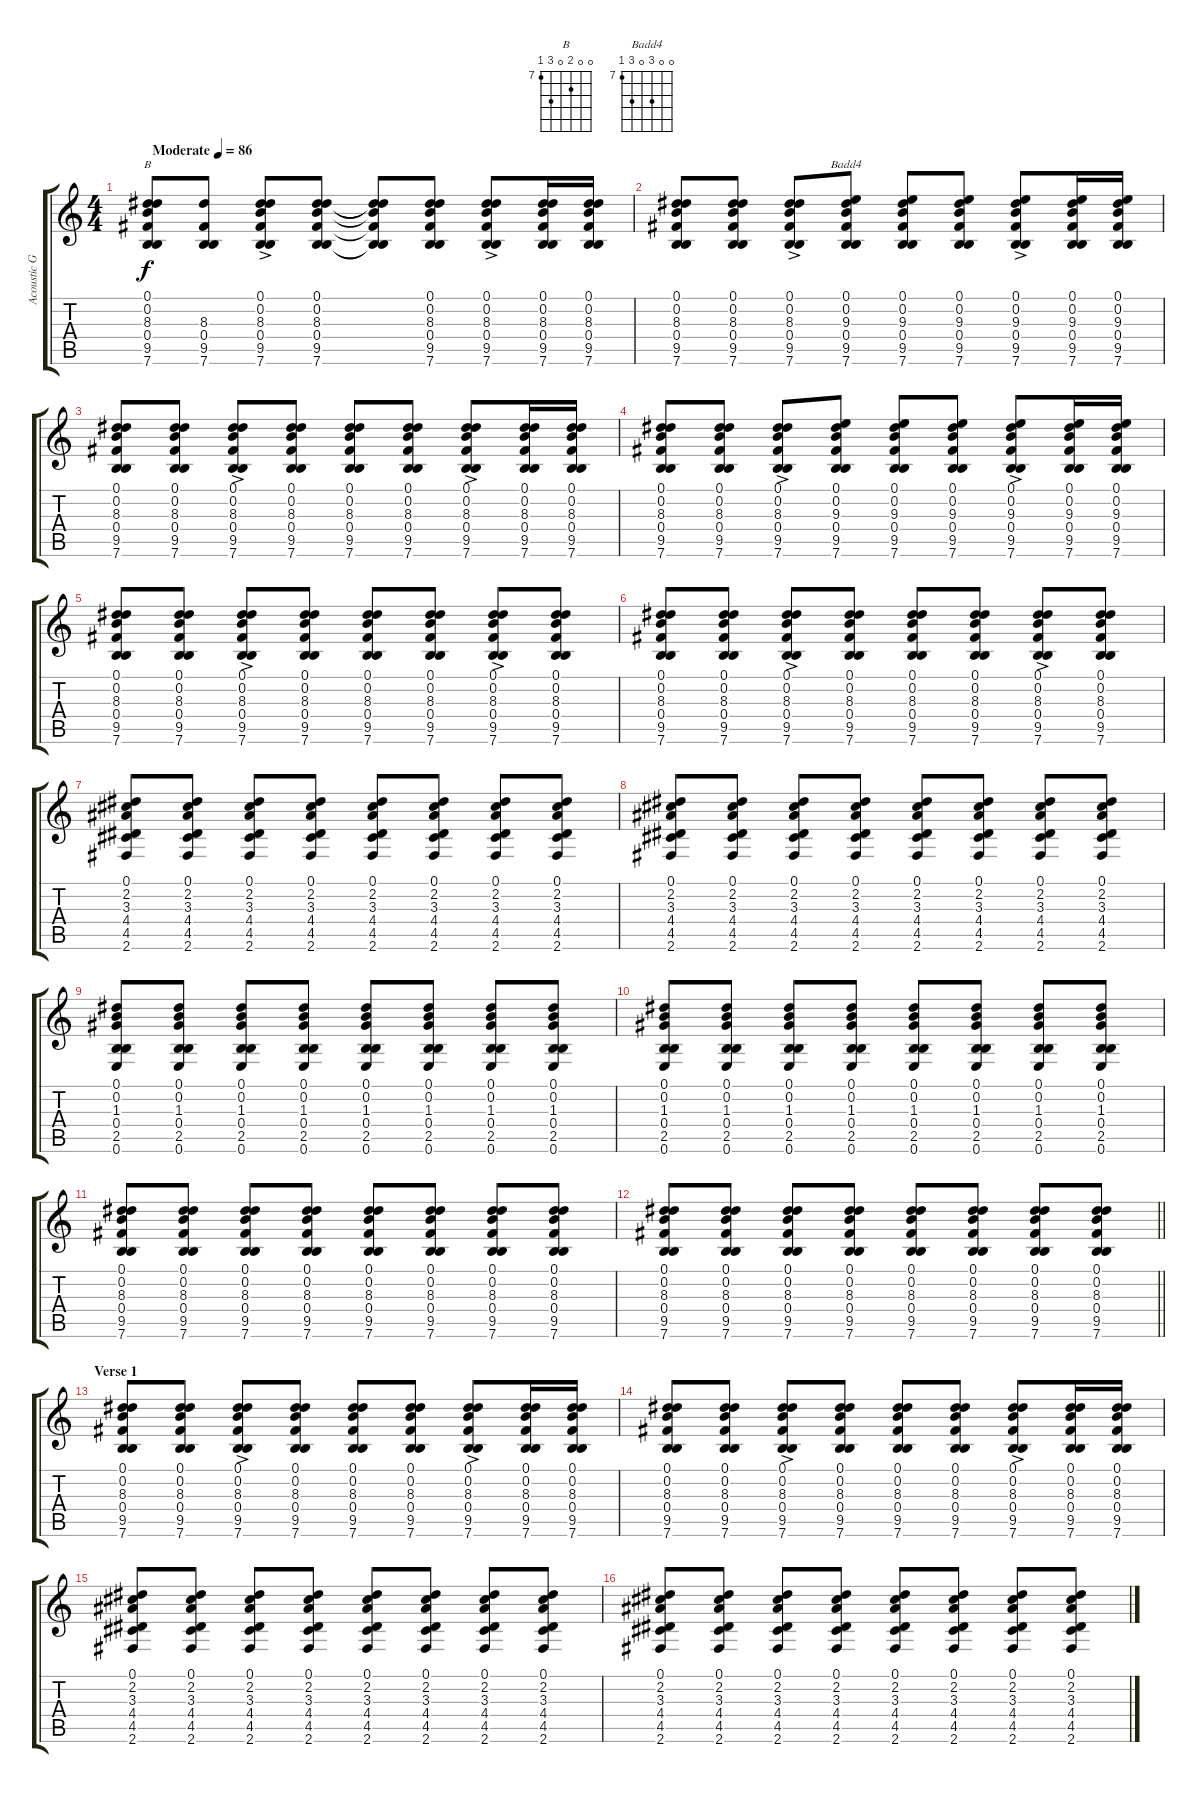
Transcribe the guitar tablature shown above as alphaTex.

\track ("Acoustic Guitar" "Acoustic G") {instrument acousticguitarsteel}
\staff {score tabs}
\tuning (Eb4 B3 G3 B2 A2 E2) {hide}
\chord ("B" 0 0 8 0 9 7) {firstfret 7}
\chord ("Badd4" 0 0 9 0 9 7) {firstfret 7}
\ts (4 4)
\tempo (86 "Moderate")
\clef g2
\ks c
(0.1 0.2 8.3 0.4 9.5 7.6).8{ch "B" dy f instrument acousticguitarsteel} (8.3 0.4 9.5 7.6).8 (0.1 0.2 8.3 0.4 9.5 7.6{ac}).8 (0.1 0.2 8.3 0.4 9.5 7.6).8 (0.1{t} 0.2{t} 8.3{t} 0.4{t} 9.5{t} 7.6{t}).8 (0.1 0.2 8.3 0.4 9.5 7.6).8 (0.1 0.2 8.3 0.4{ac} 9.5 7.6).8 (0.1 0.2 8.3 0.4 9.5 7.6).16 (0.1 0.2 8.3 0.4 9.5 7.6).16 |
(0.1 0.2 8.3 0.4 9.5 7.6).8 (0.1 0.2 8.3 0.4 9.5 7.6).8 (0.1 0.2 8.3 0.4 9.5 7.6{ac}).8 (0.1 0.2 9.3 0.4 9.5 7.6).8{ch "Badd4"} (0.1 0.2 9.3 0.4 9.5 7.6).8 (0.1 0.2 9.3 0.4 9.5 7.6).8 (0.1 0.2 9.3 0.4{ac} 9.5 7.6).8 (0.1 0.2 9.3 0.4 9.5 7.6).16 (0.1 0.2 9.3 0.4 9.5 7.6).16 |
(0.1 0.2 8.3 0.4 9.5 7.6).8 (0.1 0.2 8.3 0.4 9.5 7.6).8 (0.1 0.2 8.3 0.4 9.5 7.6{ac}).8 (0.1 0.2 8.3 0.4 9.5 7.6).8 (0.1 0.2 8.3 0.4 9.5 7.6).8 (0.1 0.2 8.3 0.4 9.5 7.6).8 (0.1 0.2 8.3 0.4{ac} 9.5 7.6).8 (0.1 0.2 8.3 0.4 9.5 7.6).16 (0.1 0.2 8.3 0.4 9.5 7.6).16 |
(0.1 0.2 8.3 0.4 9.5 7.6).8 (0.1 0.2 8.3 0.4 9.5 7.6).8 (0.1 0.2 8.3 0.4 9.5 7.6{ac}).8 (0.1 0.2 9.3 0.4 9.5 7.6).8 (0.1 0.2 9.3 0.4 9.5 7.6).8 (0.1 0.2 9.3 0.4 9.5 7.6).8 (0.1 0.2 9.3 0.4{ac} 9.5 7.6).8 (0.1 0.2 9.3 0.4 9.5 7.6).16 (0.1 0.2 9.3 0.4 9.5 7.6).16 |
(0.1 0.2 8.3 0.4 9.5 7.6).8 (0.1 0.2 8.3 0.4 9.5 7.6).8 (0.1 0.2 8.3 0.4 9.5 7.6{ac}).8 (0.1 0.2 8.3 0.4 9.5 7.6).8 (0.1 0.2 8.3 0.4 9.5 7.6).8 (0.1 0.2 8.3 0.4 9.5 7.6).8 (0.1 0.2 8.3 0.4{ac} 9.5 7.6).8 (0.1 0.2 8.3 0.4 9.5 7.6).8 |
(0.1 0.2 8.3 0.4 9.5 7.6).8 (0.1 0.2 8.3 0.4 9.5 7.6).8 (0.1 0.2 8.3 0.4 9.5 7.6{ac}).8 (0.1 0.2 8.3 0.4 9.5 7.6).8 (0.1 0.2 8.3 0.4 9.5 7.6).8 (0.1 0.2 8.3 0.4 9.5 7.6).8 (0.1 0.2 8.3 0.4{ac} 9.5 7.6).8 (0.1 0.2 8.3 0.4 9.5 7.6).8 |
(0.1 2.2 3.3 4.4 4.5 2.6).8 (0.1 2.2 3.3 4.4 4.5 2.6).8 (0.1 2.2 3.3 4.4 4.5 2.6).8 (0.1 2.2 3.3 4.4 4.5 2.6).8 (0.1 2.2 3.3 4.4 4.5 2.6).8 (0.1 2.2 3.3 4.4 4.5 2.6).8 (0.1 2.2 3.3 4.4 4.5 2.6).8 (0.1 2.2 3.3 4.4 4.5 2.6).8 |
(0.1 2.2 3.3 4.4 4.5 2.6).8 (0.1 2.2 3.3 4.4 4.5 2.6).8 (0.1 2.2 3.3 4.4 4.5 2.6).8 (0.1 2.2 3.3 4.4 4.5 2.6).8 (0.1 2.2 3.3 4.4 4.5 2.6).8 (0.1 2.2 3.3 4.4 4.5 2.6).8 (0.1 2.2 3.3 4.4 4.5 2.6).8 (0.1 2.2 3.3 4.4 4.5 2.6).8 |
(0.1 0.2 1.3 0.4 2.5 0.6).8 (0.1 0.2 1.3 0.4 2.5 0.6).8 (0.1 0.2 1.3 0.4 2.5 0.6).8 (0.1 0.2 1.3 0.4 2.5 0.6).8 (0.1 0.2 1.3 0.4 2.5 0.6).8 (0.1 0.2 1.3 0.4 2.5 0.6).8 (0.1 0.2 1.3 0.4 2.5 0.6).8 (0.1 0.2 1.3 0.4 2.5 0.6).8 |
(0.1 0.2 1.3 0.4 2.5 0.6).8 (0.1 0.2 1.3 0.4 2.5 0.6).8 (0.1 0.2 1.3 0.4 2.5 0.6).8 (0.1 0.2 1.3 0.4 2.5 0.6).8 (0.1 0.2 1.3 0.4 2.5 0.6).8 (0.1 0.2 1.3 0.4 2.5 0.6).8 (0.1 0.2 1.3 0.4 2.5 0.6).8 (0.1 0.2 1.3 0.4 2.5 0.6).8 |
(0.1 0.2 8.3 0.4 9.5 7.6).8 (0.1 0.2 8.3 0.4 9.5 7.6).8 (0.1 0.2 8.3 0.4 9.5 7.6).8 (0.1 0.2 8.3 0.4 9.5 7.6).8 (0.1 0.2 8.3 0.4 9.5 7.6).8 (0.1 0.2 8.3 0.4 9.5 7.6).8 (0.1 0.2 8.3 0.4 9.5 7.6).8 (0.1 0.2 8.3 0.4 9.5 7.6).8 |
\barLineRight lightlight
(0.1 0.2 8.3 0.4 9.5 7.6).8 (0.1 0.2 8.3 0.4 9.5 7.6).8 (0.1 0.2 8.3 0.4 9.5 7.6).8 (0.1 0.2 8.3 0.4 9.5 7.6).8 (0.1 0.2 8.3 0.4 9.5 7.6).8 (0.1 0.2 8.3 0.4 9.5 7.6).8 (0.1 0.2 8.3 0.4 9.5 7.6).8 (0.1 0.2 8.3 0.4 9.5 7.6).8 |
\section ("" "Verse 1")
(0.1 0.2 8.3 0.4 9.5 7.6).8 (0.1 0.2 8.3 0.4 9.5 7.6).8 (0.1 0.2 8.3 0.4 9.5 7.6{ac}).8 (0.1 0.2 8.3 0.4 9.5 7.6).8 (0.1 0.2 8.3 0.4 9.5 7.6).8 (0.1 0.2 8.3 0.4 9.5 7.6).8 (0.1 0.2 8.3 0.4{ac} 9.5 7.6).8 (0.1 0.2 8.3 0.4 9.5 7.6).16 (0.1 0.2 8.3 0.4 9.5 7.6).16 |
(0.1 0.2 8.3 0.4 9.5 7.6).8 (0.1 0.2 8.3 0.4 9.5 7.6).8 (0.1 0.2 8.3 0.4 9.5 7.6{ac}).8 (0.1 0.2 8.3 0.4 9.5 7.6).8 (0.1 0.2 8.3 0.4 9.5 7.6).8 (0.1 0.2 8.3 0.4 9.5 7.6).8 (0.1 0.2 8.3 0.4{ac} 9.5 7.6).8 (0.1 0.2 8.3 0.4 9.5 7.6).16 (0.1 0.2 8.3 0.4 9.5 7.6).16 |
(0.1 2.2 3.3 4.4 4.5 2.6).8 (0.1 2.2 3.3 4.4 4.5 2.6).8 (0.1 2.2 3.3 4.4 4.5 2.6).8 (0.1 2.2 3.3 4.4 4.5 2.6).8 (0.1 2.2 3.3 4.4 4.5 2.6).8 (0.1 2.2 3.3 4.4 4.5 2.6).8 (0.1 2.2 3.3 4.4 4.5 2.6).8 (0.1 2.2 3.3 4.4 4.5 2.6).8 |
(0.1 2.2 3.3 4.4 4.5 2.6).8 (0.1 2.2 3.3 4.4 4.5 2.6).8 (0.1 2.2 3.3 4.4 4.5 2.6).8 (0.1 2.2 3.3 4.4 4.5 2.6).8 (0.1 2.2 3.3 4.4 4.5 2.6).8 (0.1 2.2 3.3 4.4 4.5 2.6).8 (0.1 2.2 3.3 4.4 4.5 2.6).8 (0.1 2.2 3.3 4.4 4.5 2.6).8
